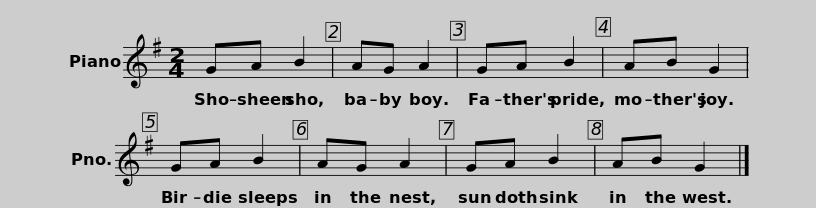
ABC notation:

X:1
L:1/8
M:2/4
I:linebreak $
K:G
V:1 treble
V:1
 GA B2 | AG A2 | GA B2 | AB G2 |$ GA B2 | %5
 AG A2 | GA B2 | AB G2 |] %8
